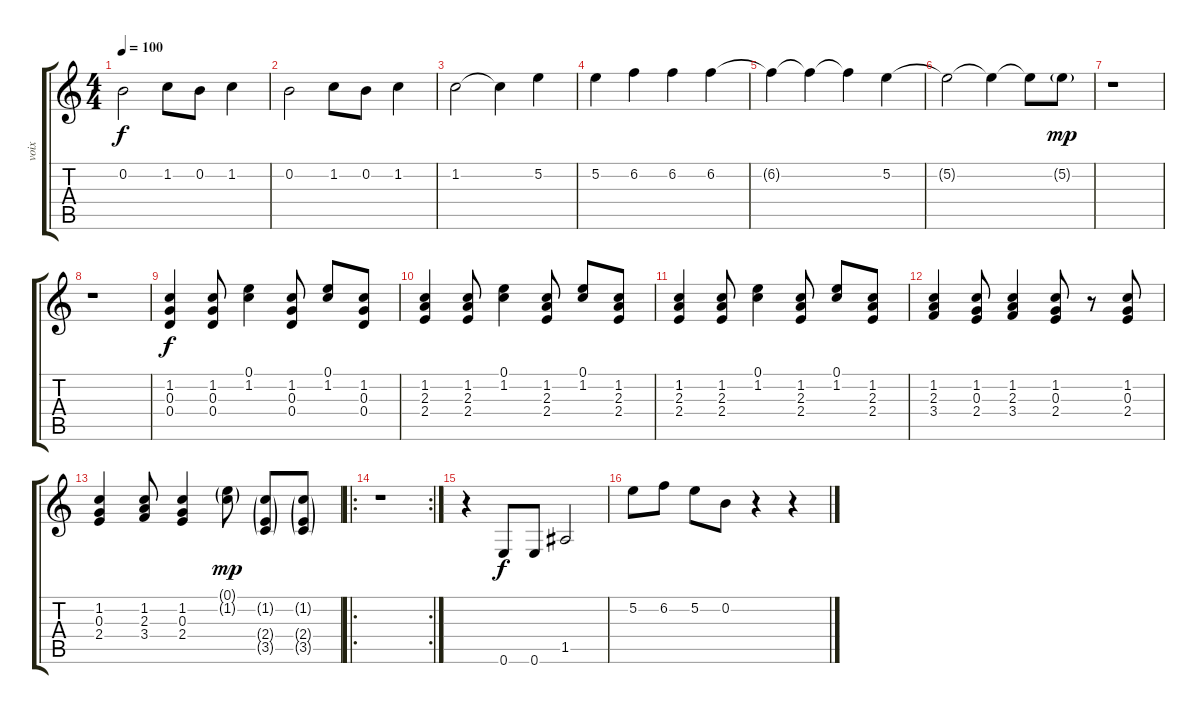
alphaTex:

\track ("voix" "voix") {instrument distortionguitar}
\staff {score tabs}
\tuning (E4 B3 G3 D3 A2 E2) {hide}
\ts (4 4)
\tempo 100
\clef g2
\ks c
0.2.2{dy f volume 16} 1.2.8 0.2.8 1.2.4 |
0.2.2 1.2.8 0.2.8 1.2.4 |
1.2.2 1.2{t}.4 5.2.4 |
5.2.4 6.2.4 6.2.4 6.2.4 |
6.2{t}.4 6.2{t}.4 6.2{t}.4 5.2.4 |
5.2{t}.2 5.2{t}.4{volume 14} 5.2{t}.8{volume 13} 5.2{g}.8{dy mp volume 13} |
r.1 |
r.1 |
(1.2 0.3 0.4).4{dy f} (1.2 0.3 0.4).8 (0.1 1.2).4 (1.2 0.3 0.4).8 (0.1 1.2).8 (1.2 0.3 0.4).8 |
(1.2 2.3 2.4).4 (1.2 2.3 2.4).8 (0.1 1.2).4 (1.2 2.3 2.4).8 (0.1 1.2).8 (1.2 2.3 2.4).8 |
(1.2 2.3 2.4).4 (1.2 2.3 2.4).8 (0.1 1.2).4 (1.2 2.3 2.4).8 (0.1 1.2).8 (1.2 2.3 2.4).8 |
(1.2 2.3 3.4).4 (1.2 0.3 2.4).8 (1.2 2.3 3.4).4 (1.2 0.3 2.4).8 r.8 (1.2 0.3 2.4).8 |
(1.2 0.3 2.4).4 (1.2 2.3 3.4).8 (1.2 0.3 2.4).4 (0.1{g} 1.2{g}).8{dy mp} (1.2{g} 2.4{g} 3.5{g}).8 (1.2{g} 2.4{g} 3.5{g}).8 |
\ro
\rc 2
r.1 |
r.4 0.6.8{dy f} 0.6.8 1.5.2 |
5.2.8 6.2.8 5.2.8 0.2.8 r.4 r.4
